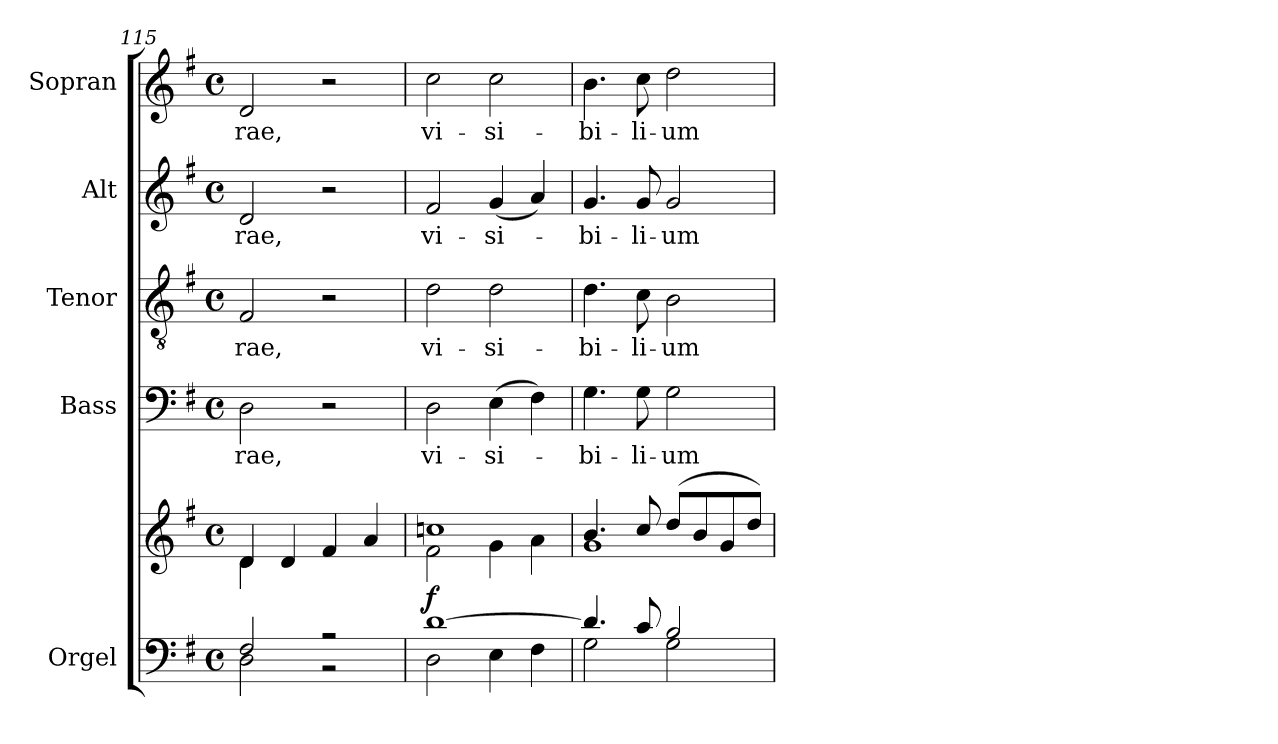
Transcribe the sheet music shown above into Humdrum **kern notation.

**kern	**kern	**dynam	**kern	**text	**kern	**text	**kern	**text	**kern	**text
*part5	*part5	*part5	*part4	*part4	*part3	*part3	*part2	*part2	*part1	*part1
*staff6	*staff5	*staff5/6	*staff4	*staff4	*staff3	*staff3	*staff2	*staff2	*staff1	*staff1
*I"Orgel	*	*	*I"Bass	*	*I"Tenor	*	*I"Alt	*	*I"Sopran	*
*I'Org.	*	*	*I'B.	*	*I'T.	*	*I'A.	*	*I'S.	*
*clefF4	*clefG2	*	*clefF4	*	*clefGv2	*	*clefG2	*	*clefG2	*
*k[f#]	*k[f#]	*	*k[f#]	*	*k[f#]	*	*k[f#]	*	*k[f#]	*
*G:	*G:	*	*G:	*	*G:	*	*G:	*	*G:	*
*M4/4	*M4/4	*	*M4/4	*	*M4/4	*	*M4/4	*	*M4/4	*
*met(c)	*met(c)	*	*met(c)	*	*met(c)	*	*met(c)	*	*met(c)	*
=115	=115	=115	=115	=115	=115	=115	=115	=115	=115	=115
*^	*^	*	*	*	*	*	*	*	*	*
!	!	!	!	!	!	!LO:LY:b	!	!LO:LY:b	!	!LO:LY:b	!	!LO:LY:b
2F#/	2D\	4d/	4d\	.	2D\	-rae,	2F#/	-rae,	2d/	-rae,	2d/	-rae,
.	.	4d/	2.ryy	.	.	.	.	.	.	.	.	.
2r	2r	4f#/	.	.	2r	.	2r	.	2r	.	2r	.
.	.	4a/	.	.	.	.	.	.	.	.	.	.
=116	=116	=116	=116	=116	=116	=116	=116	=116	=116	=116	=116	=116
!	!	!	!	!LO:DY:b	!	!LO:LY:b	!	!LO:LY:b	!	!LO:LY:b	!	!LO:LY:b
[>1d	2D\	1ccn	2f#\	f	2D\	vi-	2d\	vi-	2f#/	vi-	2cc\	vi-
!	!	!	!	!	!	!LO:LY:b	!	!LO:LY:b	!	!LO:LY:b	!	!LO:LY:b
.	4E\	.	4g\	.	(>4E\	-si-	2d\	-si-	(<4g/	-si-	2cc\	-si-
.	4F#\	.	4a\	.	4F#\)	.	.	.	4a/)	.	.	.
=117	=117	=117	=117	=117	=117	=117	=117	=117	=117	=117	=117	=117
!	!	!	!	!	!	!LO:LY:b	!	!LO:LY:b	!	!LO:LY:b	!	!LO:LY:b
4.d/]	2G\	4.b/	1g	.	4.G\	-bi-	4.d\	-bi-	4.g/	-bi-	4.b\	-bi-
!	!	!	!	!	!	!LO:LY:b	!	!LO:LY:b	!	!LO:LY:b	!	!LO:LY:b
8c/	.	8cc/	.	.	8G\	-li-	8c\	-li-	8g/	-li-	8cc\	-li-
!	!	!	!	!	!	!LO:LY:b	!	!LO:LY:b	!	!LO:LY:b	!	!LO:LY:b
2B/	2G\	(<8dd/L	.	.	2G\	-um	2B\	-um	2g/	-um	2dd\	-um
.	.	8b/	.	.	.	.	.	.	.	.	.	.
.	.	8g/	.	.	.	.	.	.	.	.	.	.
.	.	8dd/J)	.	.	.	.	.	.	.	.	.	.
*v	*v	*	*	*	*	*	*	*	*	*	*	*
*	*v	*v	*	*	*	*	*	*	*	*	*
=	=	=	=	=	=	=	=	=	=	=
*-	*-	*-	*-	*-	*-	*-	*-	*-	*-	*-
